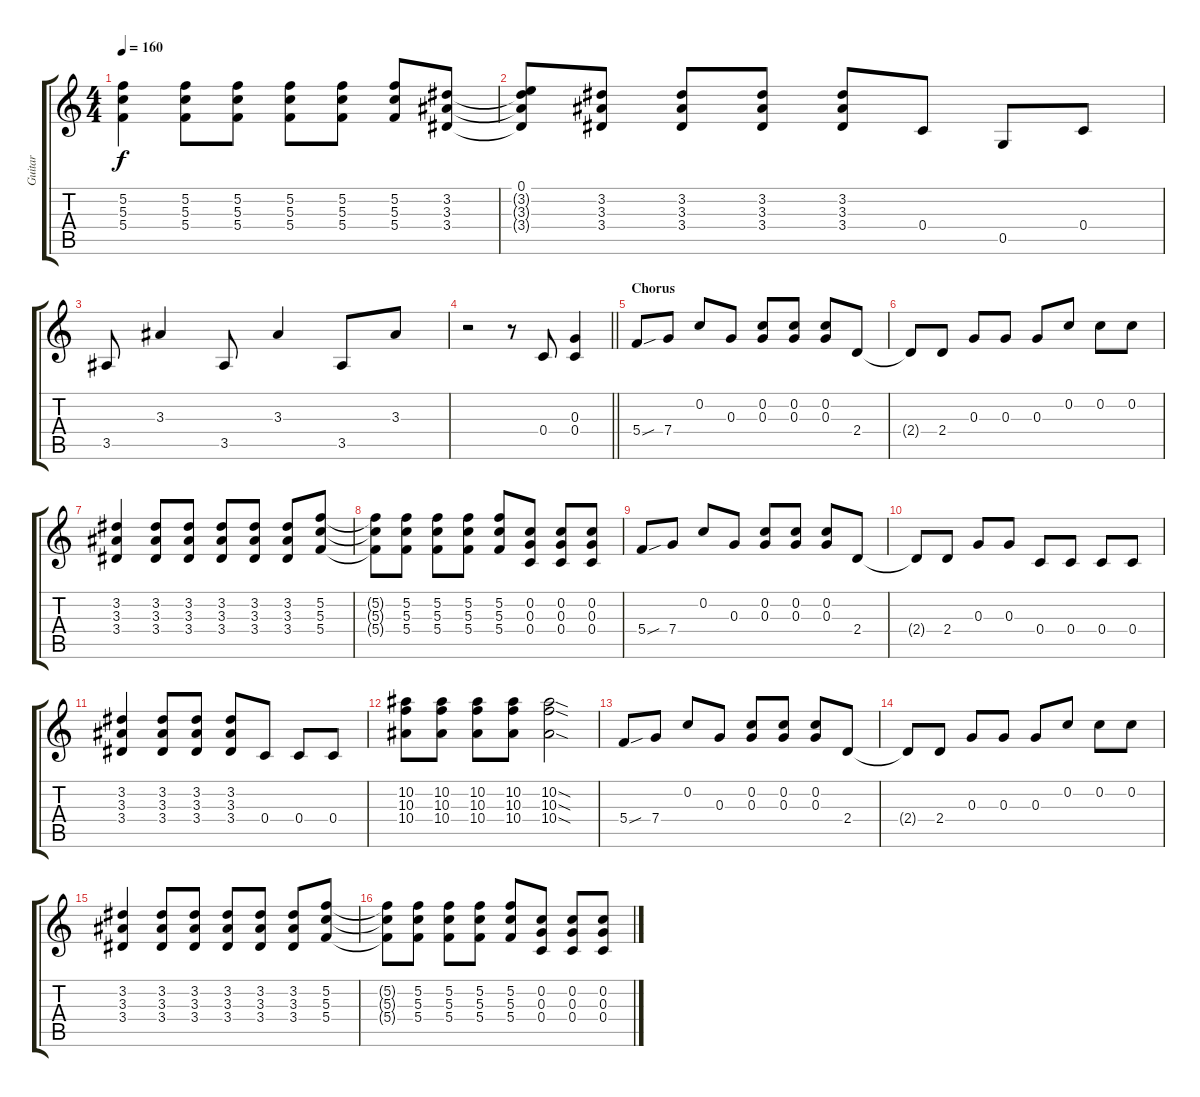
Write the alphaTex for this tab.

\track ("Guitar" "Guitar") {instrument acousticguitarsteel}
\staff {score tabs}
\tuning (E4 C4 G3 C3 G2 C2) {hide}
\ts (4 4)
\tempo 160
\clef g2
\ks c
(5.2 5.3 5.4).4{dy f} (5.2 5.3 5.4).8 (5.2 5.3 5.4).8 (5.2 5.3 5.4).8 (5.2 5.3 5.4).8 (5.2 5.3 5.4).8 (3.2 3.3 3.4).8 |
(0.1 3.2{t} 3.3{t} 3.4{t}).8 (3.2 3.3 3.4).8 (3.2 3.3 3.4).8 (3.2 3.3 3.4).8 (3.2 3.3 3.4).8 0.4.8 0.5.8 0.4.8 |
3.5.8 3.3.4 3.5.8 3.3.4 3.5.8 3.3.8 |
\barLineRight lightlight
r.2 r.8 0.4.8 (0.3 0.4).4 |
\section ("" "Chorus")
5.4{sou}.8 7.4.8 0.2.8 0.3.8 (0.2 0.3).8 (0.2 0.3).8 (0.2 0.3).8 2.4.8 |
2.4{t}.8 2.4.8 0.3.8 0.3.8 0.3.8 0.2.8 0.2.8 0.2.8 |
(3.2 3.3 3.4).4 (3.2 3.3 3.4).8 (3.2 3.3 3.4).8 (3.2 3.3 3.4).8 (3.2 3.3 3.4).8 (3.2 3.3 3.4).8 (5.2 5.3 5.4).8 |
(5.2{t} 5.3{t} 5.4{t}).8 (5.2 5.3 5.4).8 (5.2 5.3 5.4).8 (5.2 5.3 5.4).8 (5.2 5.3 5.4).8 (0.2 0.3 0.4).8 (0.2 0.3 0.4).8 (0.2 0.3 0.4).8 |
5.4{sou}.8 7.4.8 0.2.8 0.3.8 (0.2 0.3).8 (0.2 0.3).8 (0.2 0.3).8 2.4.8 |
2.4{t}.8 2.4.8 0.3.8 0.3.8 0.4.8 0.4.8 0.4.8 0.4.8 |
(3.2 3.3 3.4).4 (3.2 3.3 3.4).8 (3.2 3.3 3.4).8 (3.2 3.3 3.4).8 0.4.8 0.4.8 0.4.8 |
(10.2 10.3 10.4).8 (10.2 10.3 10.4).8 (10.2 10.3 10.4).8 (10.2 10.3 10.4).8 (10.2{sod} 10.3{sod} 10.4{sod}).2 |
5.4{sou}.8 7.4.8 0.2.8 0.3.8 (0.2 0.3).8 (0.2 0.3).8 (0.2 0.3).8 2.4.8 |
2.4{t}.8 2.4.8 0.3.8 0.3.8 0.3.8 0.2.8 0.2.8 0.2.8 |
(3.2 3.3 3.4).4 (3.2 3.3 3.4).8 (3.2 3.3 3.4).8 (3.2 3.3 3.4).8 (3.2 3.3 3.4).8 (3.2 3.3 3.4).8 (5.2 5.3 5.4).8 |
(5.2{t} 5.3{t} 5.4{t}).8 (5.2 5.3 5.4).8 (5.2 5.3 5.4).8 (5.2 5.3 5.4).8 (5.2 5.3 5.4).8 (0.2 0.3 0.4).8 (0.2 0.3 0.4).8 (0.2 0.3 0.4).8
